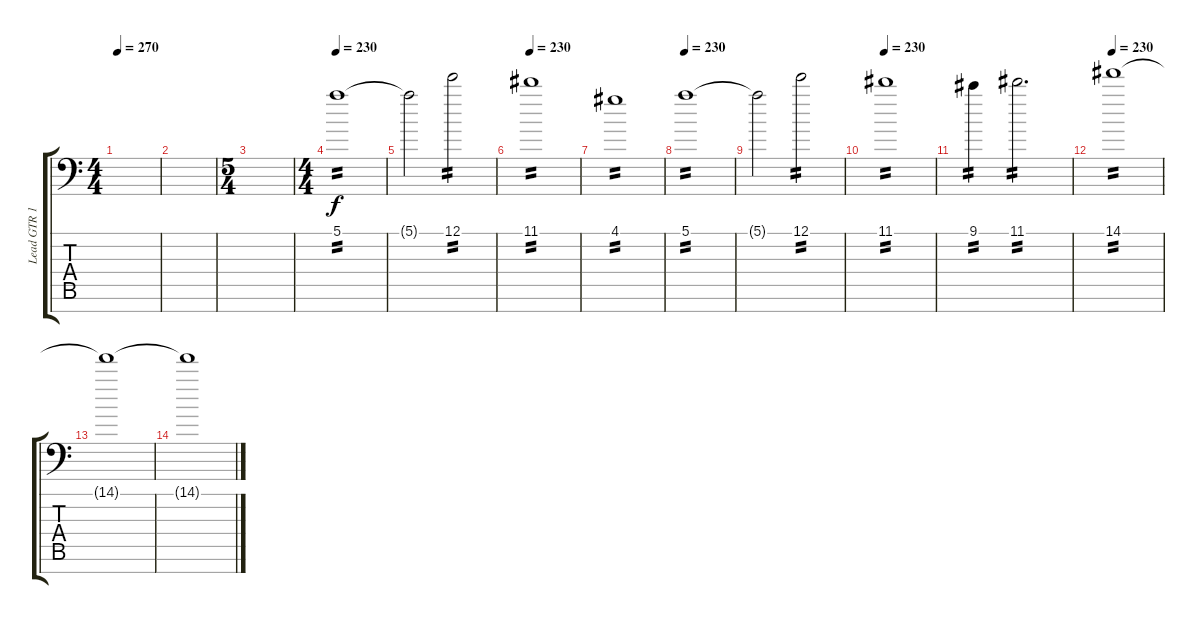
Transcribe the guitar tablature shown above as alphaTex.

\track ("Lead GTR 1" "Lead GTR 1") {instrument overdrivenguitar}
\staff {score tabs}
\tuning (E4 B3 G3 D3 A2 E2 A1) {hide}
\ts (4 4)
\tempo 270
\clef f4
\ks c
|
|
\ts (5 4)
|
\ts (4 4)
\tempo 230
5.1.1{tp 2 volume 13} |
5.1{t}.2{beam merge} 12.1.2{tp 2} |
\tempo 230
11.1.1{tp 2} |
4.1.1{tp 2} |
\tempo 230
5.1.1{tp 2 volume 13} |
5.1{t}.2{beam merge} 12.1.2{tp 2} |
\tempo 230
11.1.1{tp 2} |
9.1.4{tp 2} 11.1.2{d tp 2} |
\tempo 230
14.1.1{tp 2 volume 0} |
14.1{t}.1 |
14.1{t}.1
